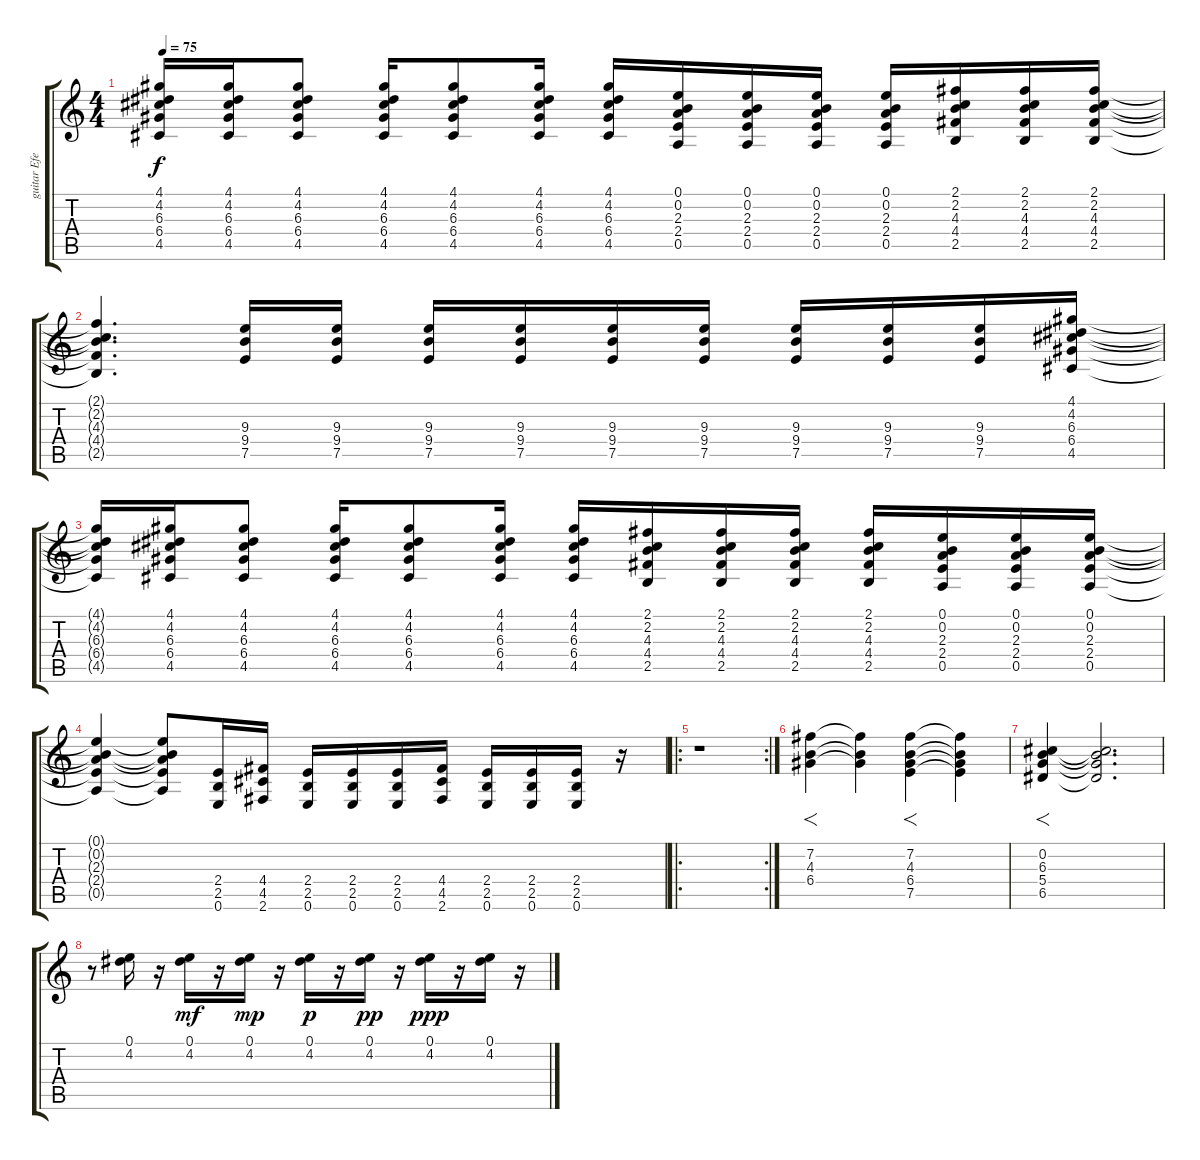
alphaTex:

\track ("guitar Efect" "guitar Efe") {instrument electricguitarjazz}
\staff {score tabs}
\tuning (E4 B3 G3 D3 A2 E2) {hide}
\ts (4 4)
\tempo 75
\clef g2
\ks c
(4.1{t} 4.2{t} 6.3{t} 6.4{t} 4.5{t}).16{dy f} (4.1 4.2 6.3 6.4 4.5).16 (4.1 4.2 6.3 6.4 4.5).8 (4.1 4.2 6.3 6.4 4.5).16 (4.1 4.2 6.3 6.4 4.5).8 (4.1 4.2 6.3 6.4 4.5).16 (4.1 4.2 6.3 6.4 4.5).16 (0.1 0.2 2.3 2.4 0.5).16 (0.1 0.2 2.3 2.4 0.5).16 (0.1 0.2 2.3 2.4 0.5).16 (0.1 0.2 2.3 2.4 0.5).16 (2.1 2.2 4.3 4.4 2.5).16 (2.1 2.2 4.3 4.4 2.5).16 (2.1 2.2 4.3 4.4 2.5).16 |
(2.1{t} 2.2{t} 4.3{t} 4.4{t} 2.5{t}).4{d} (9.3 9.4 7.5).16 (9.3 9.4 7.5).16 (9.3 9.4 7.5).16 (9.3 9.4 7.5).16 (9.3 9.4 7.5).16 (9.3 9.4 7.5).16 (9.3 9.4 7.5).16 (9.3 9.4 7.5).16 (9.3 9.4 7.5).16 (4.1 4.2 6.3 6.4 4.5).16 |
(4.1{t} 4.2{t} 6.3{t} 6.4{t} 4.5{t}).16 (4.1 4.2 6.3 6.4 4.5).16 (4.1 4.2 6.3 6.4 4.5).8 (4.1 4.2 6.3 6.4 4.5).16 (4.1 4.2 6.3 6.4 4.5).8 (4.1 4.2 6.3 6.4 4.5).16 (4.1 4.2 6.3 6.4 4.5).16 (2.1 2.2 4.3 4.4 2.5).16 (2.1 2.2 4.3 4.4 2.5).16 (2.1 2.2 4.3 4.4 2.5).16 (2.1 2.2 4.3 4.4 2.5).16 (0.1 0.2 2.3 2.4 0.5).16 (0.1 0.2 2.3 2.4 0.5).16 (0.1 0.2 2.3 2.4 0.5).16 |
(0.1{t} 0.2{t} 2.3{t} 2.4{t} 0.5{t}).4 (0.1{t} 0.2{t} 2.3{t} 2.4{t} 0.5{t}).8 (2.4 2.5 0.6).16 (4.4 4.5 2.6).16 (2.4 2.5 0.6).16 (2.4 2.5 0.6).16 (2.4 2.5 0.6).16 (4.4 4.5 2.6).16 (2.4 2.5 0.6).16 (2.4 2.5 0.6).16 (2.4 2.5 0.6).16 r.16 |
\ro
\rc 2
r.1{instrument electricguitarjazz} |
(7.2 4.3 6.4).4{f} (7.2{t} 4.3{t} 6.4{t}).4 (7.2 4.3 6.4 7.5).4{f} (7.2{t} 4.3{t} 6.4{t} 7.5{t}).4 |
(0.2 6.3 5.4 6.5).4{f} (0.2{t} 6.3{t} 5.4{t} 6.5{t}).2{d} |
r.8 (0.1 4.2).16 r.16 (0.1 4.2).16{dy mf} r.16 (0.1 4.2).16{dy mp} r.16 (0.1 4.2).16{dy p} r.16 (0.1 4.2).16{dy pp} r.16 (0.1 4.2).16{dy ppp} r.16 (0.1 4.2).16 r.16
